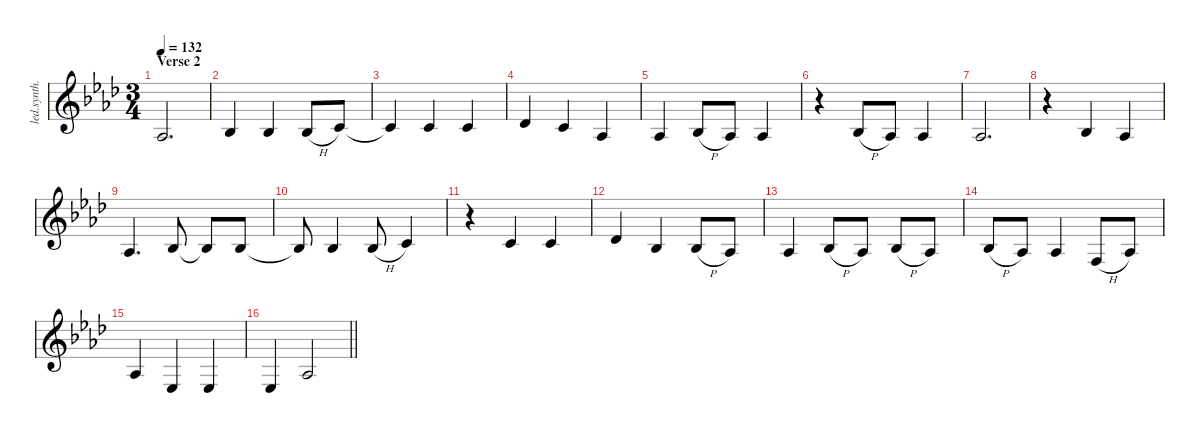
\defaultSystemsLayout 4
\hideDynamics
\bracketExtendMode nobrackets
\otherSystemsTrackNameOrientation horizontal
\track ("Matthews - Vocals" "led.synth.") {instrument lead2sawtooth}
\staff {score}
\tuning (E4 B3 G3 D3 A2 E2)
\ts (3 4)
\section ("" "Verse 2")
\tempo 132
\clef g2
\ks ab
1.3{acc b}.2{d dy f beam Up} |
3.3{acc b}.4{beam Up} 3.3{acc b}.4{beam Up} 3.3{h acc b}.8{beam Up} 5.3{acc forcenatural}.8{beam Up} |
5.3{t acc forcenatural}.4{beam Up} 1.2{acc forcenatural}.4{beam Up} 1.2{acc forcenatural}.4{beam Up} |
2.2{acc b}.4{beam Up} 1.2{acc forcenatural}.4{beam Up} 1.3{acc b}.4{beam Up} |
1.3{acc b}.4{beam Up} 3.3{h acc b}.8{beam Up} 1.3{acc b}.8{beam Up} 1.3{acc b}.4{beam Up} |
r.4{beam Down} 3.3{h acc b}.8{beam Up} 1.3{acc b}.8{beam Up} 1.3{acc b}.4{beam Up} |
1.3{acc b}.2{d beam Up} |
r.4{beam Down} 3.3{acc b}.4{beam Up} 1.3{acc b}.4{beam Up} |
1.3{acc b}.4{d beam Up} 3.3{acc b}.8{beam Up} 3.3{t acc b}.8{beam Up} 3.3{acc b}.8{beam Up} |
3.3{t acc b}.8{beam Up} 3.3{acc b}.4{beam Up} 3.3{h acc b}.8{beam Up} 5.3{acc forcenatural}.4{beam Up} |
r.4{beam Down} 1.2{acc forcenatural}.4{beam Up} 1.2{acc forcenatural}.4{beam Up} |
2.2{acc b}.4{beam Up} 3.3{acc b}.4{beam Up} 3.3{h acc b}.8{beam Up} 1.3{acc b}.8{beam Up} |
1.3{acc b}.4{beam Up} 3.3{h acc b}.8{beam Up} 1.3{acc b}.8{beam Up} 3.3{h acc b}.8{beam Up} 1.3{acc b}.8{beam Up} |
3.3{h acc b}.8{beam Up} 1.3{acc b}.8{beam Up} 1.3{acc b}.4{beam Up} 3.4{h acc forcenatural}.8{beam Up} 6.4{acc b}.8{beam Up} |
1.3{acc b}.4{beam Up} 1.4{acc b}.4{beam Up} 1.4{acc b}.4{beam Up} |
\barLineRight lightlight
1.4{acc b}.4{beam Up} 1.3{acc b}.2{beam Up}
